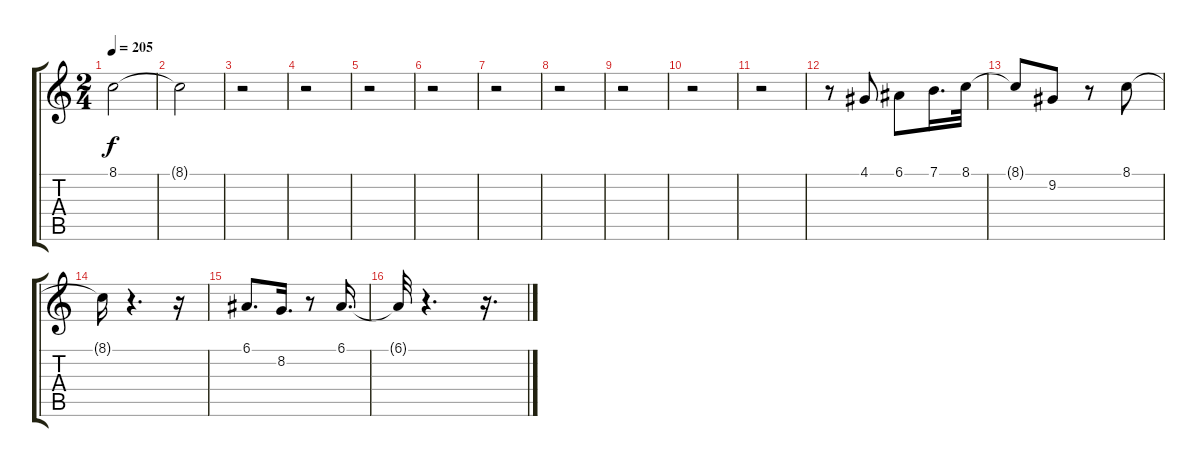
\track "" {instrument ocarina}
\staff {score tabs}
\tuning (E4 B3 G3 D3 A2 E2) {hide}
\ts (2 4)
\tempo 205
\clef g2
\ks c
8.1{t}.2{dy f} |
8.1{t}.2 |
r.2 |
r.2 |
r.2 |
r.2 |
r.2 |
r.2 |
r.2 |
r.2 |
r.2 |
r.8 4.1.8 6.1.8 7.1.16{d} 8.1.32 |
8.1{t}.8 9.2.8 r.8 8.1.8 |
8.1{t}.16 r.4{d} r.16 |
6.1.8{d} 8.2.16{d} r.8 6.1.16{d} |
6.1{t}.32 r.4{d} r.16{d}
